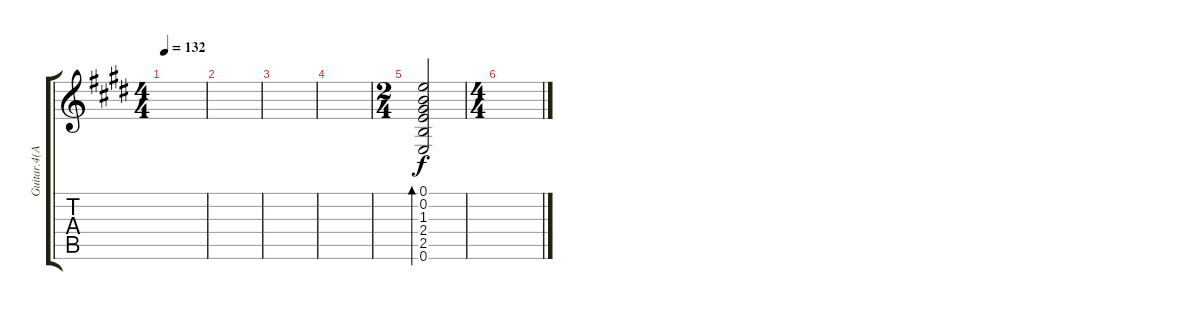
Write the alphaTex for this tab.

\track ("Guitar.4(Acoustic)" "Guitar.4(A") {instrument acousticguitarsteel}
\staff {score tabs}
\tuning (E4 B3 G3 D3 A2 E2) {hide}
\ts (4 4)
\tempo 132
\clef g2
\ks e
|
|
|
|
\ts (2 4)
(0.1 0.2 1.3 2.4 2.5 0.6).2{bd 120 dy f} |
\ts (4 4)
